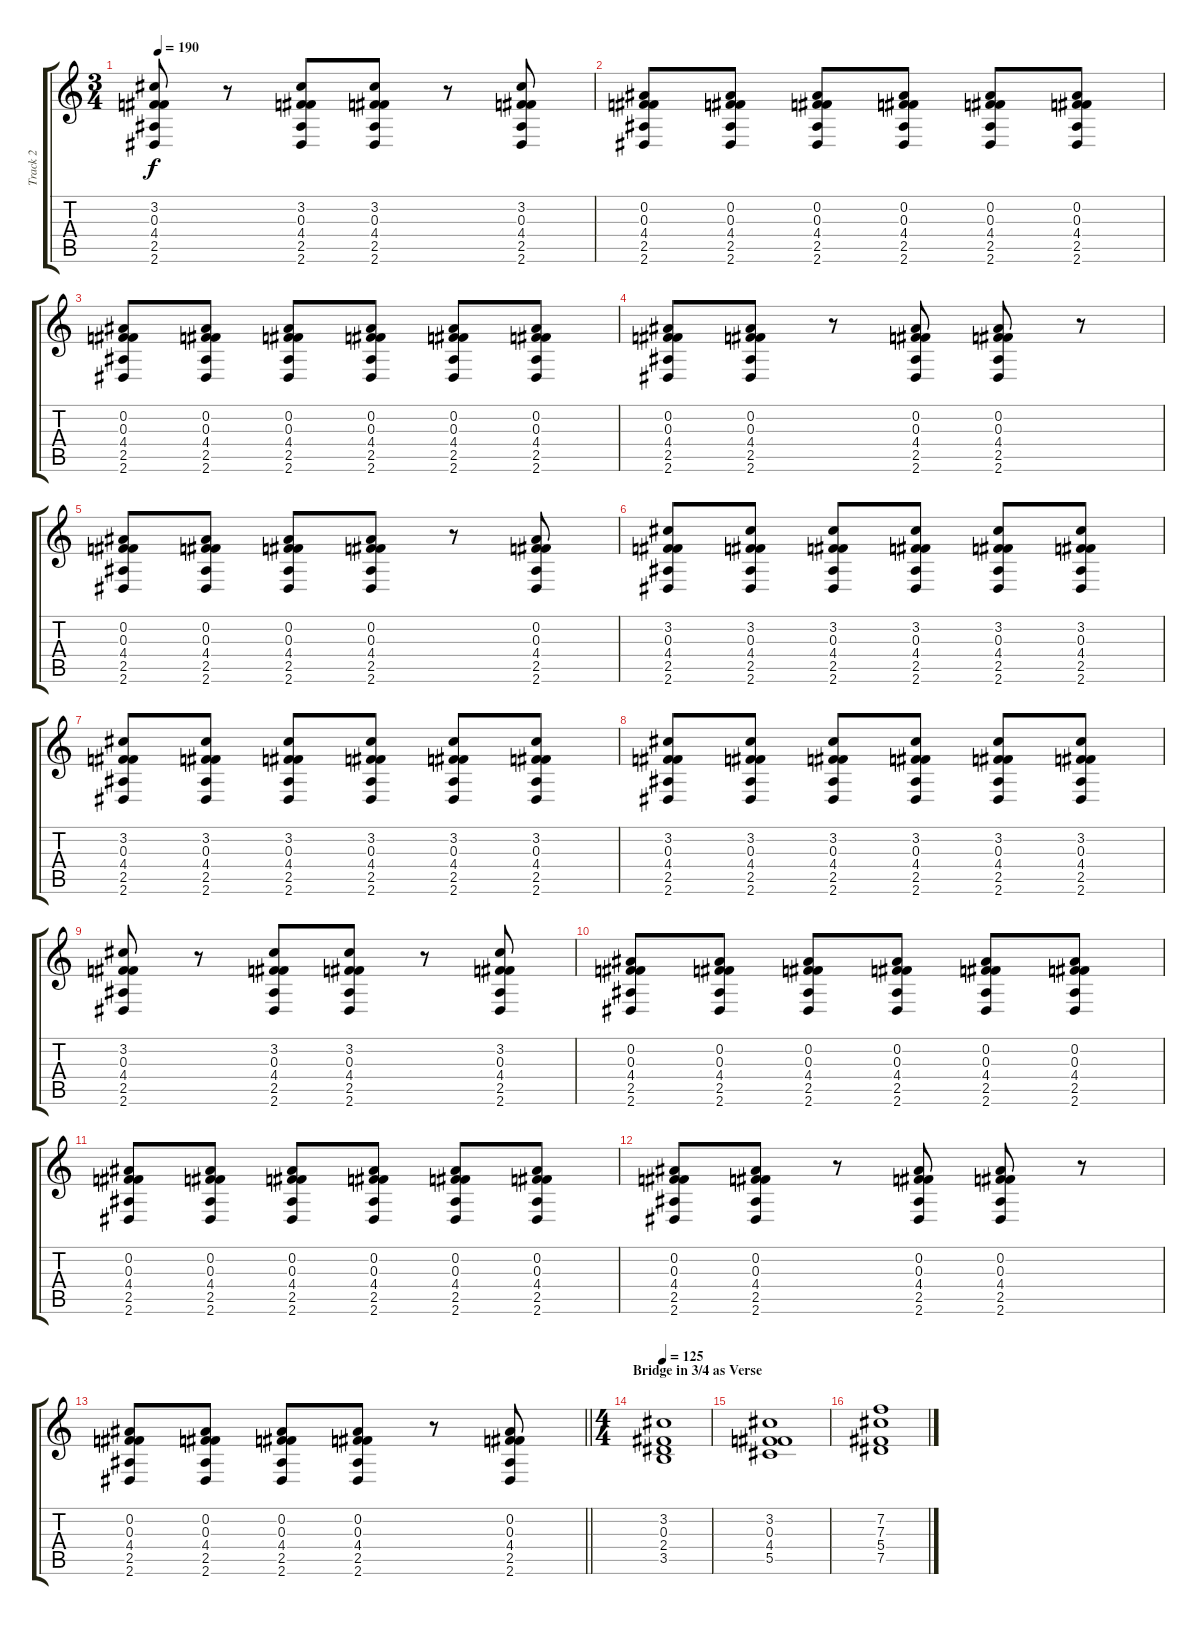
\track ("Track 2" "Track 2") {instrument distortionguitar}
\staff {score tabs}
\tuning (Eb4 Bb3 Gb3 Db3 Ab2 Db2) {hide}
\ts (3 4)
\tempo 190
\clef g2
\ks c
(3.2 0.3 4.4 2.5 2.6).8{dy f} r.8 (3.2 0.3 4.4 2.5 2.6).8 (3.2 0.3 4.4 2.5 2.6).8 r.8 (3.2 0.3 4.4 2.5 2.6).8 |
(0.2 0.3 4.4 2.5 2.6).8 (0.2 0.3 4.4 2.5 2.6).8 (0.2 0.3 4.4 2.5 2.6).8 (0.2 0.3 4.4 2.5 2.6).8 (0.2 0.3 4.4 2.5 2.6).8 (0.2 0.3 4.4 2.5 2.6).8 |
(0.2 0.3 4.4 2.5 2.6).8 (0.2 0.3 4.4 2.5 2.6).8 (0.2 0.3 4.4 2.5 2.6).8 (0.2 0.3 4.4 2.5 2.6).8 (0.2 0.3 4.4 2.5 2.6).8 (0.2 0.3 4.4 2.5 2.6).8 |
(0.2 0.3 4.4 2.5 2.6).8 (0.2 0.3 4.4 2.5 2.6).8 r.8 (0.2 0.3 4.4 2.5 2.6).8 (0.2 0.3 4.4 2.5 2.6).8 r.8 |
(0.2 0.3 4.4 2.5 2.6).8 (0.2 0.3 4.4 2.5 2.6).8 (0.2 0.3 4.4 2.5 2.6).8 (0.2 0.3 4.4 2.5 2.6).8 r.8 (0.2 0.3 4.4 2.5 2.6).8 |
(3.2 0.3 4.4 2.5 2.6).8 (3.2 0.3 4.4 2.5 2.6).8 (3.2 0.3 4.4 2.5 2.6).8 (3.2 0.3 4.4 2.5 2.6).8 (3.2 0.3 4.4 2.5 2.6).8 (3.2 0.3 4.4 2.5 2.6).8 |
(3.2 0.3 4.4 2.5 2.6).8 (3.2 0.3 4.4 2.5 2.6).8 (3.2 0.3 4.4 2.5 2.6).8 (3.2 0.3 4.4 2.5 2.6).8 (3.2 0.3 4.4 2.5 2.6).8 (3.2 0.3 4.4 2.5 2.6).8 |
(3.2 0.3 4.4 2.5 2.6).8 (3.2 0.3 4.4 2.5 2.6).8 (3.2 0.3 4.4 2.5 2.6).8 (3.2 0.3 4.4 2.5 2.6).8 (3.2 0.3 4.4 2.5 2.6).8 (3.2 0.3 4.4 2.5 2.6).8 |
(3.2 0.3 4.4 2.5 2.6).8 r.8 (3.2 0.3 4.4 2.5 2.6).8 (3.2 0.3 4.4 2.5 2.6).8 r.8 (3.2 0.3 4.4 2.5 2.6).8 |
(0.2 0.3 4.4 2.5 2.6).8 (0.2 0.3 4.4 2.5 2.6).8 (0.2 0.3 4.4 2.5 2.6).8 (0.2 0.3 4.4 2.5 2.6).8 (0.2 0.3 4.4 2.5 2.6).8 (0.2 0.3 4.4 2.5 2.6).8 |
(0.2 0.3 4.4 2.5 2.6).8 (0.2 0.3 4.4 2.5 2.6).8 (0.2 0.3 4.4 2.5 2.6).8 (0.2 0.3 4.4 2.5 2.6).8 (0.2 0.3 4.4 2.5 2.6).8 (0.2 0.3 4.4 2.5 2.6).8 |
(0.2 0.3 4.4 2.5 2.6).8 (0.2 0.3 4.4 2.5 2.6).8 r.8 (0.2 0.3 4.4 2.5 2.6).8 (0.2 0.3 4.4 2.5 2.6).8 r.8 |
\barLineRight lightlight
(0.2 0.3 4.4 2.5 2.6).8 (0.2 0.3 4.4 2.5 2.6).8 (0.2 0.3 4.4 2.5 2.6).8 (0.2 0.3 4.4 2.5 2.6).8 r.8 (0.2 0.3 4.4 2.5 2.6).8 |
\ts (4 4)
\section ("" "Bridge in 3/4 as Verse")
\tempo 125
(3.2 0.3 2.4 3.5).1{instrument electricguitarjazz} |
(3.2 0.3 4.4 5.5).1 |
(7.2 7.3 5.4 7.5).1
